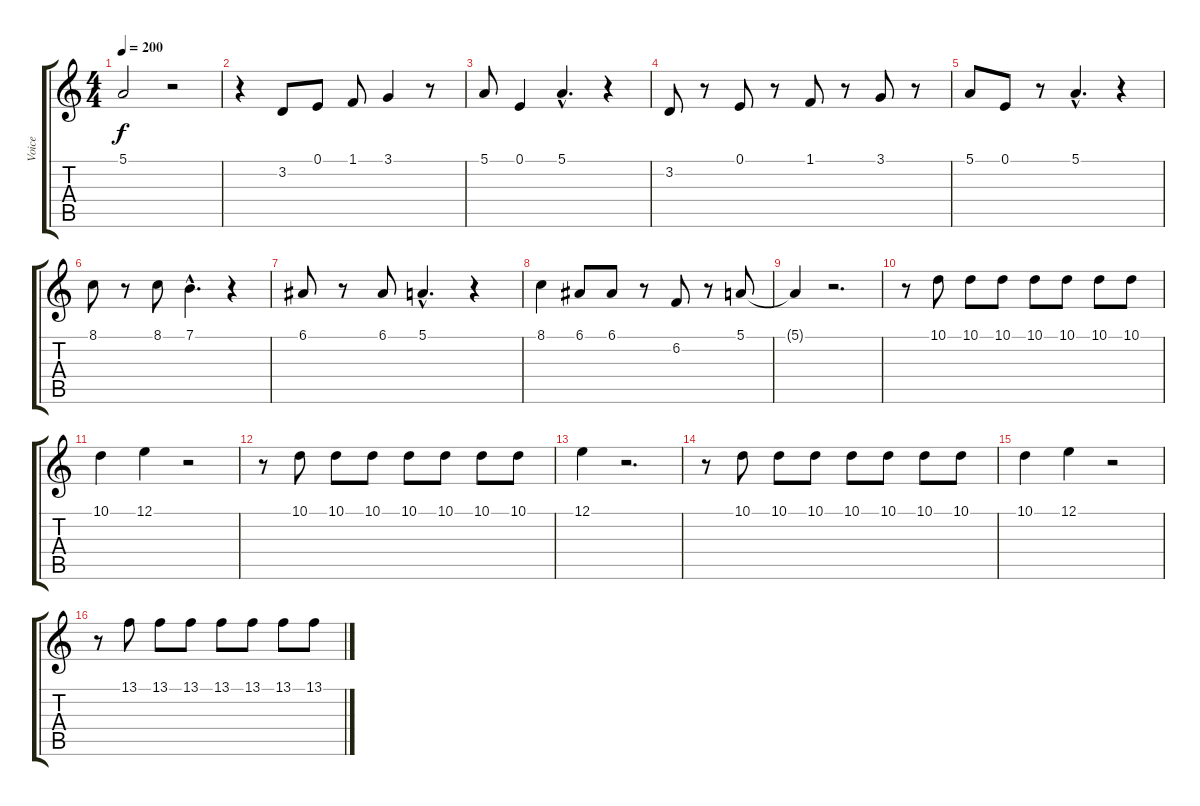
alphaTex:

\track ("Voice" "Voice") {instrument vibraphone}
\staff {score tabs}
\tuning (E4 B3 G3 D3 A2 E2) {hide}
\ts (4 4)
\tempo 200
\clef g2
\ks c
5.1{t}.2{dy f} r.2 |
r.4 3.2.8 0.1.8 1.1.8 3.1.4 r.8 |
5.1.8 0.1.4 5.1{hac}.4{d} r.4 |
3.2.8 r.8 0.1.8 r.8 1.1.8 r.8 3.1.8 r.8 |
5.1.8 0.1.8 r.8 5.1{hac}.4{d} r.4 |
8.1.8 r.8 8.1.8 7.1{hac}.4{d} r.4 |
6.1.8 r.8 6.1.8 5.1{hac}.4{d} r.4 |
8.1.4 6.1.8 6.1.8 r.8 6.2.8 r.8 5.1.8 |
5.1{t}.4 r.2{d} |
r.8 10.1.8 10.1.8 10.1.8 10.1.8 10.1.8 10.1.8 10.1.8 |
10.1.4 12.1.4 r.2 |
r.8 10.1.8 10.1.8 10.1.8 10.1.8 10.1.8 10.1.8 10.1.8 |
12.1.4 r.2{d} |
r.8 10.1.8 10.1.8 10.1.8 10.1.8 10.1.8 10.1.8 10.1.8 |
10.1.4 12.1.4 r.2 |
r.8 13.1.8 13.1.8 13.1.8 13.1.8 13.1.8 13.1.8 13.1.8
